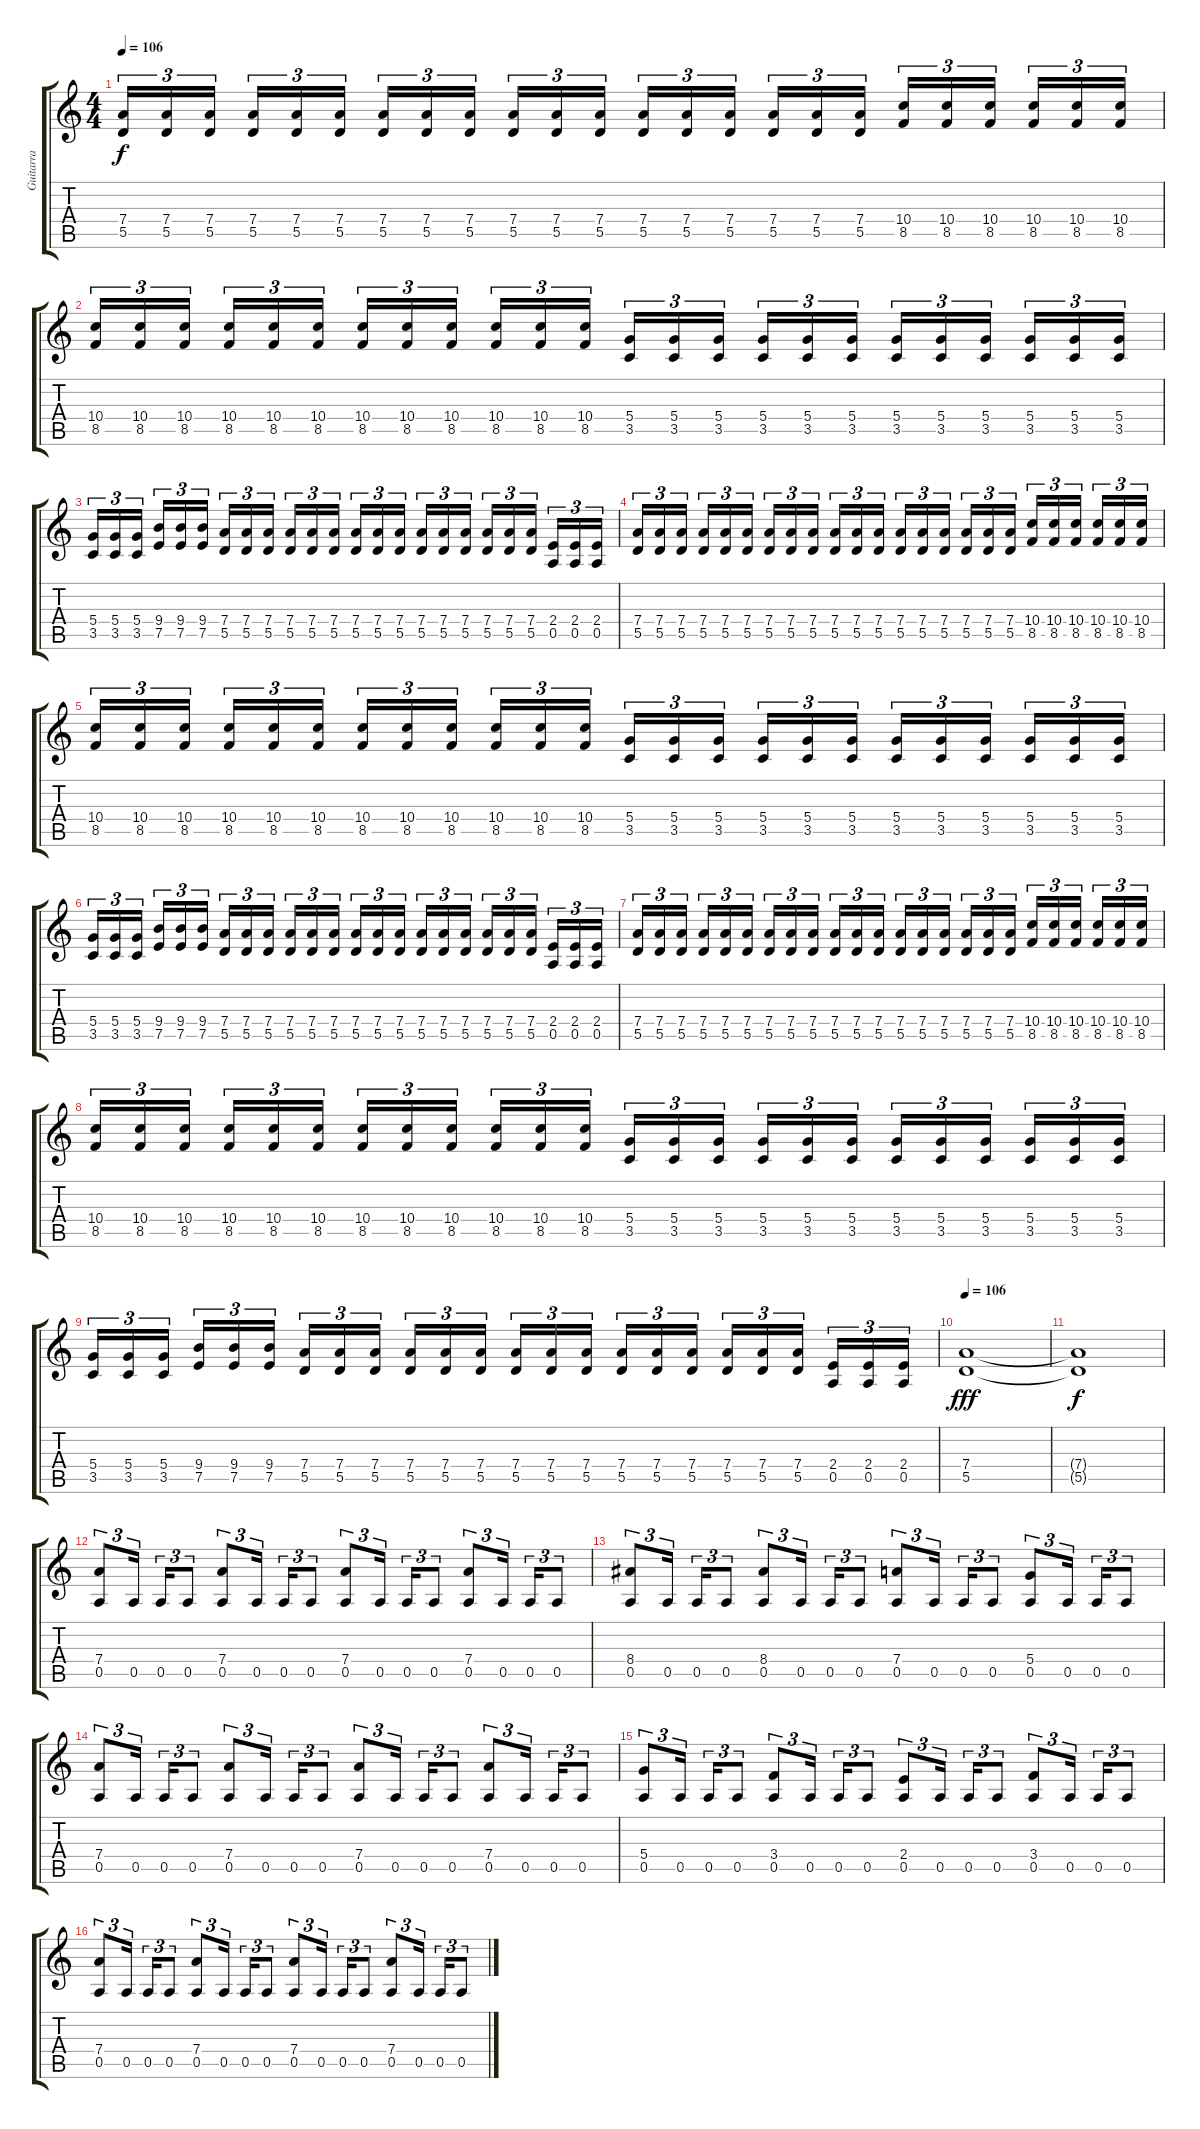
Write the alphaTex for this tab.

\track ("Guitarra" "Guitarra") {instrument distortionguitar}
\staff {score tabs}
\tuning (E4 B3 G3 D3 A2 E2) {hide}
\ts (4 4)
\tempo 106
\clef g2
\ks c
(7.4 5.5).16{tu (3 2) dy f} (7.4 5.5).16{tu (3 2)} (7.4 5.5).16{tu (3 2)} (7.4 5.5).16{tu (3 2)} (7.4 5.5).16{tu (3 2)} (7.4 5.5).16{tu (3 2)} (7.4 5.5).16{tu (3 2)} (7.4 5.5).16{tu (3 2)} (7.4 5.5).16{tu (3 2)} (7.4 5.5).16{tu (3 2)} (7.4 5.5).16{tu (3 2)} (7.4 5.5).16{tu (3 2)} (7.4 5.5).16{tu (3 2)} (7.4 5.5).16{tu (3 2)} (7.4 5.5).16{tu (3 2)} (7.4 5.5).16{tu (3 2)} (7.4 5.5).16{tu (3 2)} (7.4 5.5).16{tu (3 2)} (10.4 8.5).16{tu (3 2)} (10.4 8.5).16{tu (3 2)} (10.4 8.5).16{tu (3 2)} (10.4 8.5).16{tu (3 2)} (10.4 8.5).16{tu (3 2)} (10.4 8.5).16{tu (3 2)} |
(10.4 8.5).16{tu (3 2)} (10.4 8.5).16{tu (3 2)} (10.4 8.5).16{tu (3 2)} (10.4 8.5).16{tu (3 2)} (10.4 8.5).16{tu (3 2)} (10.4 8.5).16{tu (3 2)} (10.4 8.5).16{tu (3 2)} (10.4 8.5).16{tu (3 2)} (10.4 8.5).16{tu (3 2)} (10.4 8.5).16{tu (3 2)} (10.4 8.5).16{tu (3 2)} (10.4 8.5).16{tu (3 2)} (5.4 3.5).16{tu (3 2)} (5.4 3.5).16{tu (3 2)} (5.4 3.5).16{tu (3 2)} (5.4 3.5).16{tu (3 2)} (5.4 3.5).16{tu (3 2)} (5.4 3.5).16{tu (3 2)} (5.4 3.5).16{tu (3 2)} (5.4 3.5).16{tu (3 2)} (5.4 3.5).16{tu (3 2)} (5.4 3.5).16{tu (3 2)} (5.4 3.5).16{tu (3 2)} (5.4 3.5).16{tu (3 2)} |
(5.4 3.5).16{tu (3 2)} (5.4 3.5).16{tu (3 2)} (5.4 3.5).16{tu (3 2)} (9.4 7.5).16{tu (3 2)} (9.4 7.5).16{tu (3 2)} (9.4 7.5).16{tu (3 2)} (7.4 5.5).16{tu (3 2)} (7.4 5.5).16{tu (3 2)} (7.4 5.5).16{tu (3 2)} (7.4 5.5).16{tu (3 2)} (7.4 5.5).16{tu (3 2)} (7.4 5.5).16{tu (3 2)} (7.4 5.5).16{tu (3 2)} (7.4 5.5).16{tu (3 2)} (7.4 5.5).16{tu (3 2)} (7.4 5.5).16{tu (3 2)} (7.4 5.5).16{tu (3 2)} (7.4 5.5).16{tu (3 2)} (7.4 5.5).16{tu (3 2)} (7.4 5.5).16{tu (3 2)} (7.4 5.5).16{tu (3 2)} (2.4 0.5).16{tu (3 2)} (2.4 0.5).16{tu (3 2)} (2.4 0.5).16{tu (3 2)} |
(7.4 5.5).16{tu (3 2)} (7.4 5.5).16{tu (3 2)} (7.4 5.5).16{tu (3 2)} (7.4 5.5).16{tu (3 2)} (7.4 5.5).16{tu (3 2)} (7.4 5.5).16{tu (3 2)} (7.4 5.5).16{tu (3 2)} (7.4 5.5).16{tu (3 2)} (7.4 5.5).16{tu (3 2)} (7.4 5.5).16{tu (3 2)} (7.4 5.5).16{tu (3 2)} (7.4 5.5).16{tu (3 2)} (7.4 5.5).16{tu (3 2)} (7.4 5.5).16{tu (3 2)} (7.4 5.5).16{tu (3 2)} (7.4 5.5).16{tu (3 2)} (7.4 5.5).16{tu (3 2)} (7.4 5.5).16{tu (3 2)} (10.4 8.5).16{tu (3 2)} (10.4 8.5).16{tu (3 2)} (10.4 8.5).16{tu (3 2)} (10.4 8.5).16{tu (3 2)} (10.4 8.5).16{tu (3 2)} (10.4 8.5).16{tu (3 2)} |
(10.4 8.5).16{tu (3 2)} (10.4 8.5).16{tu (3 2)} (10.4 8.5).16{tu (3 2)} (10.4 8.5).16{tu (3 2)} (10.4 8.5).16{tu (3 2)} (10.4 8.5).16{tu (3 2)} (10.4 8.5).16{tu (3 2)} (10.4 8.5).16{tu (3 2)} (10.4 8.5).16{tu (3 2)} (10.4 8.5).16{tu (3 2)} (10.4 8.5).16{tu (3 2)} (10.4 8.5).16{tu (3 2)} (5.4 3.5).16{tu (3 2)} (5.4 3.5).16{tu (3 2)} (5.4 3.5).16{tu (3 2)} (5.4 3.5).16{tu (3 2)} (5.4 3.5).16{tu (3 2)} (5.4 3.5).16{tu (3 2)} (5.4 3.5).16{tu (3 2)} (5.4 3.5).16{tu (3 2)} (5.4 3.5).16{tu (3 2)} (5.4 3.5).16{tu (3 2)} (5.4 3.5).16{tu (3 2)} (5.4 3.5).16{tu (3 2)} |
(5.4 3.5).16{tu (3 2)} (5.4 3.5).16{tu (3 2)} (5.4 3.5).16{tu (3 2)} (9.4 7.5).16{tu (3 2)} (9.4 7.5).16{tu (3 2)} (9.4 7.5).16{tu (3 2)} (7.4 5.5).16{tu (3 2)} (7.4 5.5).16{tu (3 2)} (7.4 5.5).16{tu (3 2)} (7.4 5.5).16{tu (3 2)} (7.4 5.5).16{tu (3 2)} (7.4 5.5).16{tu (3 2)} (7.4 5.5).16{tu (3 2)} (7.4 5.5).16{tu (3 2)} (7.4 5.5).16{tu (3 2)} (7.4 5.5).16{tu (3 2)} (7.4 5.5).16{tu (3 2)} (7.4 5.5).16{tu (3 2)} (7.4 5.5).16{tu (3 2)} (7.4 5.5).16{tu (3 2)} (7.4 5.5).16{tu (3 2)} (2.4 0.5).16{tu (3 2)} (2.4 0.5).16{tu (3 2)} (2.4 0.5).16{tu (3 2)} |
(7.4 5.5).16{tu (3 2)} (7.4 5.5).16{tu (3 2)} (7.4 5.5).16{tu (3 2)} (7.4 5.5).16{tu (3 2)} (7.4 5.5).16{tu (3 2)} (7.4 5.5).16{tu (3 2)} (7.4 5.5).16{tu (3 2)} (7.4 5.5).16{tu (3 2)} (7.4 5.5).16{tu (3 2)} (7.4 5.5).16{tu (3 2)} (7.4 5.5).16{tu (3 2)} (7.4 5.5).16{tu (3 2)} (7.4 5.5).16{tu (3 2)} (7.4 5.5).16{tu (3 2)} (7.4 5.5).16{tu (3 2)} (7.4 5.5).16{tu (3 2)} (7.4 5.5).16{tu (3 2)} (7.4 5.5).16{tu (3 2)} (10.4 8.5).16{tu (3 2)} (10.4 8.5).16{tu (3 2)} (10.4 8.5).16{tu (3 2)} (10.4 8.5).16{tu (3 2)} (10.4 8.5).16{tu (3 2)} (10.4 8.5).16{tu (3 2)} |
(10.4 8.5).16{tu (3 2)} (10.4 8.5).16{tu (3 2)} (10.4 8.5).16{tu (3 2)} (10.4 8.5).16{tu (3 2)} (10.4 8.5).16{tu (3 2)} (10.4 8.5).16{tu (3 2)} (10.4 8.5).16{tu (3 2)} (10.4 8.5).16{tu (3 2)} (10.4 8.5).16{tu (3 2)} (10.4 8.5).16{tu (3 2)} (10.4 8.5).16{tu (3 2)} (10.4 8.5).16{tu (3 2)} (5.4 3.5).16{tu (3 2)} (5.4 3.5).16{tu (3 2)} (5.4 3.5).16{tu (3 2)} (5.4 3.5).16{tu (3 2)} (5.4 3.5).16{tu (3 2)} (5.4 3.5).16{tu (3 2)} (5.4 3.5).16{tu (3 2)} (5.4 3.5).16{tu (3 2)} (5.4 3.5).16{tu (3 2)} (5.4 3.5).16{tu (3 2)} (5.4 3.5).16{tu (3 2)} (5.4 3.5).16{tu (3 2)} |
(5.4 3.5).16{tu (3 2)} (5.4 3.5).16{tu (3 2)} (5.4 3.5).16{tu (3 2)} (9.4 7.5).16{tu (3 2)} (9.4 7.5).16{tu (3 2)} (9.4 7.5).16{tu (3 2)} (7.4 5.5).16{tu (3 2)} (7.4 5.5).16{tu (3 2)} (7.4 5.5).16{tu (3 2)} (7.4 5.5).16{tu (3 2)} (7.4 5.5).16{tu (3 2)} (7.4 5.5).16{tu (3 2)} (7.4 5.5).16{tu (3 2)} (7.4 5.5).16{tu (3 2)} (7.4 5.5).16{tu (3 2)} (7.4 5.5).16{tu (3 2)} (7.4 5.5).16{tu (3 2)} (7.4 5.5).16{tu (3 2)} (7.4 5.5).16{tu (3 2)} (7.4 5.5).16{tu (3 2)} (7.4 5.5).16{tu (3 2)} (2.4 0.5).16{tu (3 2)} (2.4 0.5).16{tu (3 2)} (2.4 0.5).16{tu (3 2)} |
\tempo 106
(7.4 5.5).1{dy fff} |
(7.4{t} 5.5{t}).1{dy f} |
(7.4 0.5).8{tu (3 2)} 0.5.16{tu (3 2)} 0.5.16{tu (3 2)} 0.5.8{tu (3 2)} (7.4 0.5).8{tu (3 2)} 0.5.16{tu (3 2)} 0.5.16{tu (3 2)} 0.5.8{tu (3 2)} (7.4 0.5).8{tu (3 2)} 0.5.16{tu (3 2)} 0.5.16{tu (3 2)} 0.5.8{tu (3 2)} (7.4 0.5).8{tu (3 2)} 0.5.16{tu (3 2)} 0.5.16{tu (3 2)} 0.5.8{tu (3 2)} |
(8.4 0.5).8{tu (3 2)} 0.5.16{tu (3 2)} 0.5.16{tu (3 2)} 0.5.8{tu (3 2)} (8.4 0.5).8{tu (3 2)} 0.5.16{tu (3 2)} 0.5.16{tu (3 2)} 0.5.8{tu (3 2)} (7.4 0.5).8{tu (3 2)} 0.5.16{tu (3 2)} 0.5.16{tu (3 2)} 0.5.8{tu (3 2)} (5.4 0.5).8{tu (3 2)} 0.5.16{tu (3 2)} 0.5.16{tu (3 2)} 0.5.8{tu (3 2)} |
(7.4 0.5).8{tu (3 2)} 0.5.16{tu (3 2)} 0.5.16{tu (3 2)} 0.5.8{tu (3 2)} (7.4 0.5).8{tu (3 2)} 0.5.16{tu (3 2)} 0.5.16{tu (3 2)} 0.5.8{tu (3 2)} (7.4 0.5).8{tu (3 2)} 0.5.16{tu (3 2)} 0.5.16{tu (3 2)} 0.5.8{tu (3 2)} (7.4 0.5).8{tu (3 2)} 0.5.16{tu (3 2)} 0.5.16{tu (3 2)} 0.5.8{tu (3 2)} |
(5.4 0.5).8{tu (3 2)} 0.5.16{tu (3 2)} 0.5.16{tu (3 2)} 0.5.8{tu (3 2)} (3.4 0.5).8{tu (3 2)} 0.5.16{tu (3 2)} 0.5.16{tu (3 2)} 0.5.8{tu (3 2)} (2.4 0.5).8{tu (3 2)} 0.5.16{tu (3 2)} 0.5.16{tu (3 2)} 0.5.8{tu (3 2)} (3.4 0.5).8{tu (3 2)} 0.5.16{tu (3 2)} 0.5.16{tu (3 2)} 0.5.8{tu (3 2)} |
(7.4 0.5).8{tu (3 2)} 0.5.16{tu (3 2)} 0.5.16{tu (3 2)} 0.5.8{tu (3 2)} (7.4 0.5).8{tu (3 2)} 0.5.16{tu (3 2)} 0.5.16{tu (3 2)} 0.5.8{tu (3 2)} (7.4 0.5).8{tu (3 2)} 0.5.16{tu (3 2)} 0.5.16{tu (3 2)} 0.5.8{tu (3 2)} (7.4 0.5).8{tu (3 2)} 0.5.16{tu (3 2)} 0.5.16{tu (3 2)} 0.5.8{tu (3 2)}
